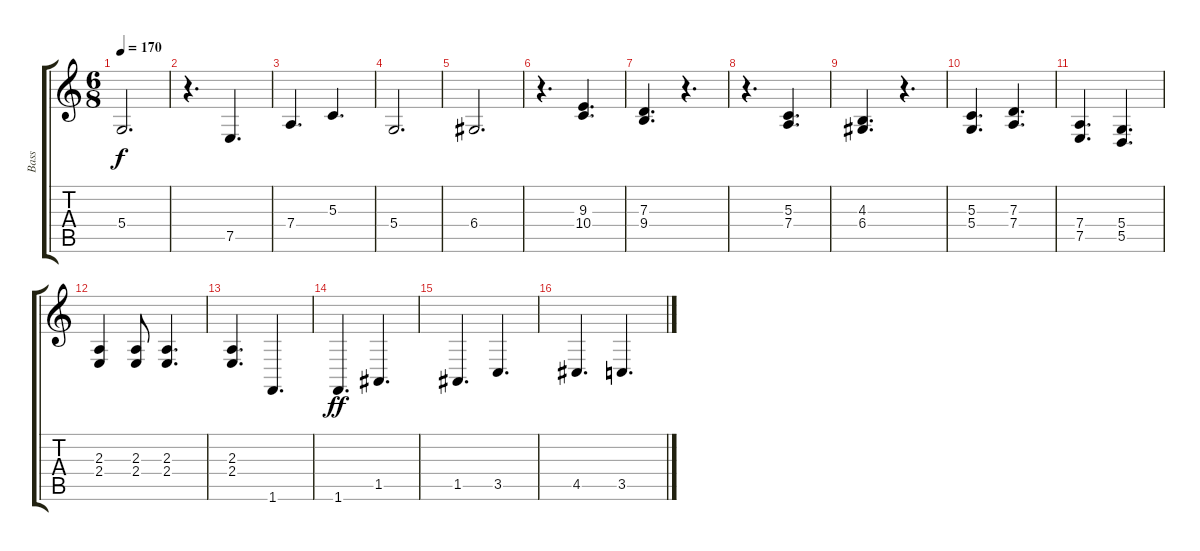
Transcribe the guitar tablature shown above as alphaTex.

\track ("Bass" "Bass") {instrument frenchhorn}
\staff {score tabs}
\tuning (E4 B3 G3 D3 A2 E2) {hide}
\ts (6 8)
\tempo 170
\clef g2
\ks c
5.4.2{d dy f} |
r.4{d} 7.5.4{d} |
7.4.4{d} 5.3.4{d} |
5.4.2{d} |
6.4.2{d} |
r.4{d} (9.3 10.4).4{d} |
(7.3 9.4).4{d} r.4{d} |
r.4{d} (5.3 7.4).4{d} |
(4.3 6.4).4{d} r.4{d} |
(5.3 5.4).4{d} (7.3 7.4).4{d} |
(7.4 7.5).4{d} (5.4 5.5).4{d} |
(2.3 2.4).4 (2.3 2.4).8 (2.3 2.4).4{d} |
(2.3 2.4).4{d} 1.6.4{d} |
1.6.4{d dy ff} 1.5.4{d} |
1.5.4{d} 3.5.4{d} |
4.5.4{d} 3.5.4{d}
